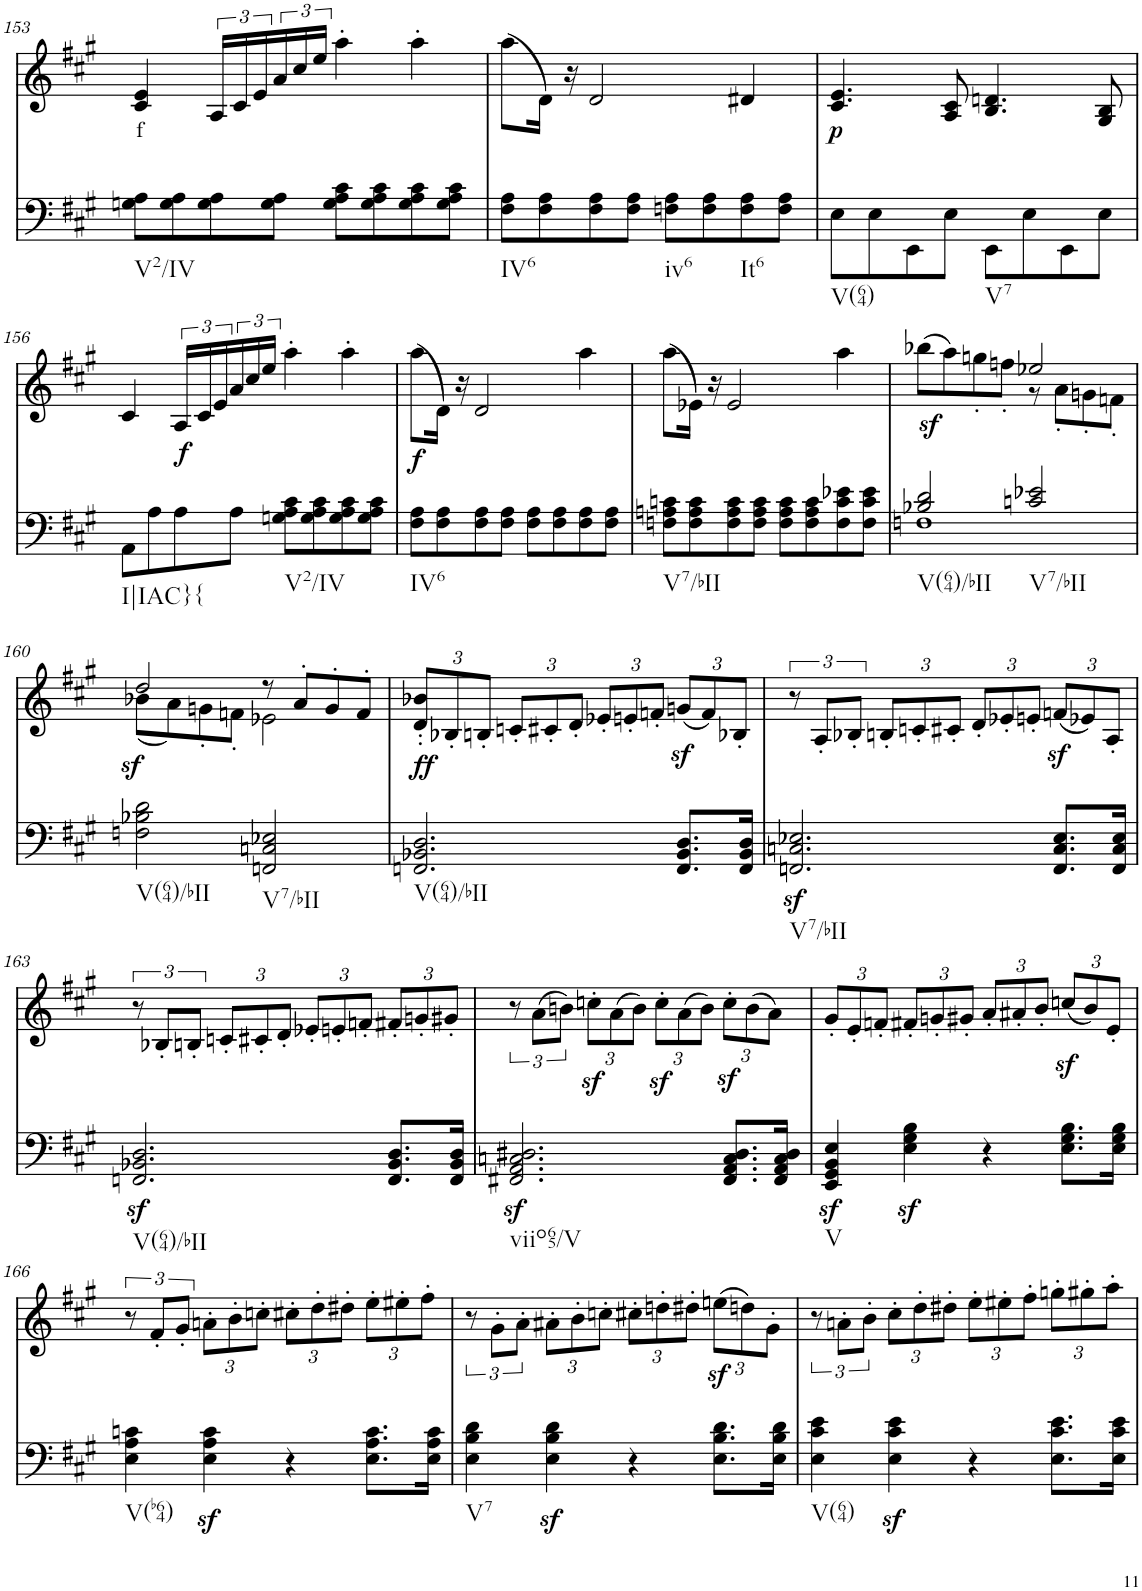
**kern	**dynam	**kern	**text	**dynam
*part2	*part2	*part1	*part1	*part1
*staff2	*staff2	*staff1	*staff1	*staff1
*I"piano	*	*I"piano	*	*
*I'Pno	*	*I'Pno	*	*
!!LO:PB:g=z
*clefF4	*	*clefG2	*	*
*k[f#c#g#]	*	*k[f#c#g#]	*	*
*A:	*	*A:	*	*
*M4/4	*	*M4/4	*	*
=153	=153	=153	=153	=153
!LO:TX:b:t=V2/IV	!	!	!	!
!	!	!	!LO:LY:b	!
8Gn\ 8A\L	.	4c#/ 4e/	f	.
8G\ 8A\	.	.	.	.
8G\ 8A\	.	24A/LL	.	.
.	.	24c#/	.	.
.	.	24e/	.	.
8G\ 8A\J	.	24a/	.	.
.	.	24cc#/	.	.
.	.	24ee/JJ	.	.
8G\ 8A\ 8c#\L	.	4aa'\	.	.
8G\ 8A\ 8c#\	.	.	.	.
8G\ 8A\ 8c#\	.	4aa'\	.	.
8G\ 8A\ 8c#\J	.	.	.	.
=154	=154	=154	=154	=154
!LO:TX:b:t=IV6	!	!	!	!
8F#\ 8A\L	.	(8aa\L	.	.
8F#\ 8A\	.	16d\Jk)	.	.
.	.	16r	.	.
8F#\ 8A\	.	2d/	.	.
8F#\ 8A\J	.	.	.	.
!LO:TX:b:t=iv6	!	!	!	!
8Fn\ 8A\L	.	.	.	.
8F\ 8A\	.	.	.	.
!LO:TX:b:t=It6	!	!	!	!
8F\ 8A\	.	4d#X/	.	.
8F\ 8A\J	.	.	.	.
=155	=155	=155	=155	=155
!LO:TX:b:t=V(64)	!	!	!	!
!	!	!	!	!LO:DY:b
8E\L	.	4.c#/ 4.e/	.	p
8E\	.	.	.	.
8EE\	.	.	.	.
8E\J	.	8A/ 8c#/	.	.
!LO:TX:b:t=V7	!	!	!	!
8EE\L	.	4.B/ 4.dn/	.	.
8E\	.	.	.	.
8EE\	.	.	.	.
8E\J	.	8G#/ 8B/	.	.
!!LO:LB:g=z
=156	=156	=156	=156	=156
!LO:TX:b:t=I|IAC}{	!	!	!	!
8AA\L	.	4c#/	.	.
8A\	.	.	.	.
!	!	!	!	!LO:DY:b
8A\	.	24A/LL	.	f
.	.	24c#/	.	.
.	.	24e/	.	.
8A\J	.	24a/	.	.
.	.	24cc#/	.	.
.	.	24ee/JJ	.	.
!LO:TX:b:t=V2/IV	!	!	!	!
8Gn\ 8A\ 8c#\L	.	4aa'\	.	.
8G\ 8A\ 8c#\	.	.	.	.
8G\ 8A\ 8c#\	.	4aa'\	.	.
8G\ 8A\ 8c#\J	.	.	.	.
=157	=157	=157	=157	=157
!LO:TX:b:t=IV6	!	!	!	!
!	!LO:DY:a	!	!	!
8F#\ 8A\L	f	(8aa\L	.	.
8F#\ 8A\	.	16d\Jk)	.	.
.	.	16r	.	.
8F#\ 8A\	.	2d/	.	.
8F#\ 8A\J	.	.	.	.
8F#\ 8A\L	.	.	.	.
8F#\ 8A\	.	.	.	.
8F#\ 8A\	.	4aa\	.	.
8F#\ 8A\J	.	.	.	.
=158	=158	=158	=158	=158
!LO:TX:b:t=V7/bII	!	!	!	!
8Fn\ 8An\ 8cn\L	.	(8aa\L	.	.
8F\ 8A\ 8c\	.	16e-X\Jk)	.	.
.	.	16r	.	.
8F\ 8A\ 8c\	.	2e-/	.	.
8F\ 8A\ 8c\J	.	.	.	.
8F\ 8A\ 8c\L	.	.	.	.
8F\ 8A\ 8c\	.	.	.	.
8F\ 8c\ 8e-X\	.	4aa\	.	.
8F\ 8c\ 8e-\J	.	.	.	.
=159	=159	=159	=159	=159
*^	*	*^	*	*
!LO:TX:b:t=V(64)/bII	!	!	!	!	!	!
!	!	!	!	!	!	!LO:DY:b
2B-X/ 2d/	1Fn	.	2ryy	(>8bb-X\L	.	sf
.	.	.	.	8aa\)	.	.
.	.	.	.	8ggn'\	.	.
.	.	.	.	8ffn'\J	.	.
!LO:TX:b:t=V7/bII	!	!	!	!	!	!
2cn/ 2e-X/	.	.	2ee-X/	8r	.	.
.	.	.	.	8a'\L	.	.
.	.	.	.	8gn'\	.	.
.	.	.	.	8fn'\J	.	.
*v	*v	*	*	*	*	*
!!LO:LB:g=z	!!
=160	=160	=160	=160	=160	=160
!LO:TX:b:t=V(64)/bII	!	!	!	!	!
2Fn\z> 2B-X\z> 2d\z>	.	2dd/	(8b-X\L	.	.
.	.	.	8a\)	.	.
.	.	.	8gn'\	.	.
.	.	.	8fn'\J	.	.
!LO:TX:b:t=V7/bII	!	!	!	!	!
2FFn/ 2Cn/ 2E-X/	.	8r	2e-X\	.	.
.	.	8a'/L	.	.	.
.	.	8g'/	.	.	.
.	.	8f'/J	.	.	.
*	*	*v	*v	*	*
=161	=161	=161	=161	=161
*	*	*Xbrackettup	*	*
!LO:TX:b:t=V(64)/bII	!	!	!	!
!	!	!	!	!LO:DY:b
2.FFn/ 2.BB-X/ 2.D/	.	12d/' 12b-X/'L	.	ff
.	.	12B-X'/	.	.
.	.	12Bn'/J	.	.
.	.	12cn'/L	.	.
.	.	12c#X'/	.	.
.	.	12d'/J	.	.
.	.	12e-X'/L	.	.
.	.	12en'/	.	.
.	.	12fn'/J	.	.
8.FF/ 8.BB-/ 8.D/L	.	(12gnz</L	.	.
.	.	12f/)	.	.
.	.	12B-X'/J	.	.
16FF/ 16BB-/ 16D/Jk	.	.	.	.
=162	=162	=162	=162	=162
*	*	*brackettup	*	*
!LO:TX:b:t=V7/bII	!	!	!	!
2.FFn/z< 2.Cn/z< 2.E-X/z<	.	12r	.	.
.	.	12A'/L	.	.
.	.	12B-X'/J	.	.
*	*	*Xbrackettup	*	*
.	.	12Bn'/L	.	.
.	.	12cn'/	.	.
.	.	12c#X'/J	.	.
.	.	12d'/L	.	.
.	.	12e-X'/	.	.
.	.	12en'/J	.	.
8.FF/ 8.C/ 8.E-/L	.	(12fnz</L	.	.
.	.	12e-X/)	.	.
.	.	12A'/J	.	.
16FF/ 16C/ 16E-/Jk	.	.	.	.
!!LO:LB:g=z
=163	=163	=163	=163	=163
*	*	*brackettup	*	*
!LO:TX:b:t=V(64)/bII	!	!	!	!
2.FFn/z< 2.BB-X/z< 2.D/z<	.	12r	.	.
.	.	12B-X'/L	.	.
.	.	12Bn'/J	.	.
*	*	*Xbrackettup	*	*
.	.	12cn'/L	.	.
.	.	12c#X'/	.	.
.	.	12d'/J	.	.
.	.	12e-X'/L	.	.
.	.	12en'/	.	.
.	.	12fn'/J	.	.
8.FF/ 8.BB-/ 8.D/L	.	12f#X'/L	.	.
.	.	12gn'/	.	.
.	.	12g#X'/J	.	.
16FF/ 16BB-/ 16D/Jk	.	.	.	.
=164	=164	=164	=164	=164
*	*	*brackettup	*	*
!LO:TX:b:t=viio65/V	!	!	!	!
2.FF#X/z< 2.AA/z< 2.Cn/z< 2.D#X/z<	.	12r	.	.
.	.	(12a\L	.	.
.	.	12bn\J)	.	.
*	*	*Xbrackettup	*	*
.	.	12ccnz<'\L	.	.
.	.	(12a\	.	.
.	.	12b\J)	.	.
.	.	12ccz<'\L	.	.
.	.	(12a\	.	.
.	.	12b\J)	.	.
8.FF#/ 8.AA/ 8.C/ 8.D#/L	.	12ccz<'\L	.	.
.	.	(12b\	.	.
.	.	12a\J)	.	.
16FF#/ 16AA/ 16C/ 16D#/Jk	.	.	.	.
=165	=165	=165	=165	=165
!LO:TX:b:t=V	!	!	!	!
4EE/z< 4GG#/z< 4BB/z< 4E/z<	.	12g#'/L	.	.
.	.	12e'/	.	.
.	.	12fn'/J	.	.
4E\z< 4G#\z< 4B\z<	.	12f#X'/L	.	.
.	.	12gn'/	.	.
.	.	12g#X'/J	.	.
4r	.	12a'/L	.	.
.	.	12a#X'/	.	.
.	.	12b'/J	.	.
8.E\ 8.G#\ 8.B\L	.	(12ccnz</L	.	.
.	.	12b/)	.	.
.	.	12e'/J	.	.
16E\ 16G#\ 16B\Jk	.	.	.	.
!!LO:LB:g=z
=166	=166	=166	=166	=166
*	*	*brackettup	*	*
!LO:TX:b:t=V(b64)	!	!	!	!
4E\ 4A\ 4cn\	.	12r	.	.
.	.	12f#'/L	.	.
.	.	12g#'/J	.	.
*	*	*Xbrackettup	*	*
4E\z< 4A\z< 4c\z<	.	12an'\L	.	.
.	.	12b'\	.	.
.	.	12ccn'\J	.	.
4r	.	12cc#X'\L	.	.
.	.	12dd'\	.	.
.	.	12dd#X'\J	.	.
8.E\ 8.A\ 8.c\L	.	12ee'\L	.	.
.	.	12ee#X'\	.	.
.	.	12ff#'\J	.	.
16E\ 16A\ 16c\Jk	.	.	.	.
=167	=167	=167	=167	=167
*	*	*brackettup	*	*
!LO:TX:b:t=V7	!	!	!	!
4E\ 4B\ 4d\	.	12r	.	.
.	.	12g#'\L	.	.
.	.	12a'\J	.	.
*	*	*Xbrackettup	*	*
4E\z< 4B\z< 4d\z<	.	12a#X'\L	.	.
.	.	12b'\	.	.
.	.	12ccn'\J	.	.
4r	.	12cc#X'\L	.	.
.	.	12ddn'\	.	.
.	.	12dd#X'\J	.	.
8.E\ 8.B\ 8.d\L	.	(12eenz<\L	.	.
.	.	12ddn\)	.	.
.	.	12g#'\J	.	.
16E\ 16B\ 16d\Jk	.	.	.	.
=168	=168	=168	=168	=168
*	*	*brackettup	*	*
!LO:TX:b:t=V(64)	!	!	!	!
4E\ 4c#\ 4e\	.	12r	.	.
.	.	12an'\L	.	.
.	.	12b'\J	.	.
*	*	*Xbrackettup	*	*
4E\z< 4c#\z< 4e\z<	.	12cc#'\L	.	.
.	.	12dd'\	.	.
.	.	12dd#X'\J	.	.
4r	.	12ee'\L	.	.
.	.	12ee#X'\	.	.
.	.	12ff#'\J	.	.
8.E\ 8.c#\ 8.e\L	.	12ggn'\L	.	.
.	.	12gg#X'\	.	.
.	.	12aa'\J	.	.
16E\ 16c#\ 16e\Jk	.	.	.	.
=	=	=	=	=
*-	*-	*-	*-	*-
